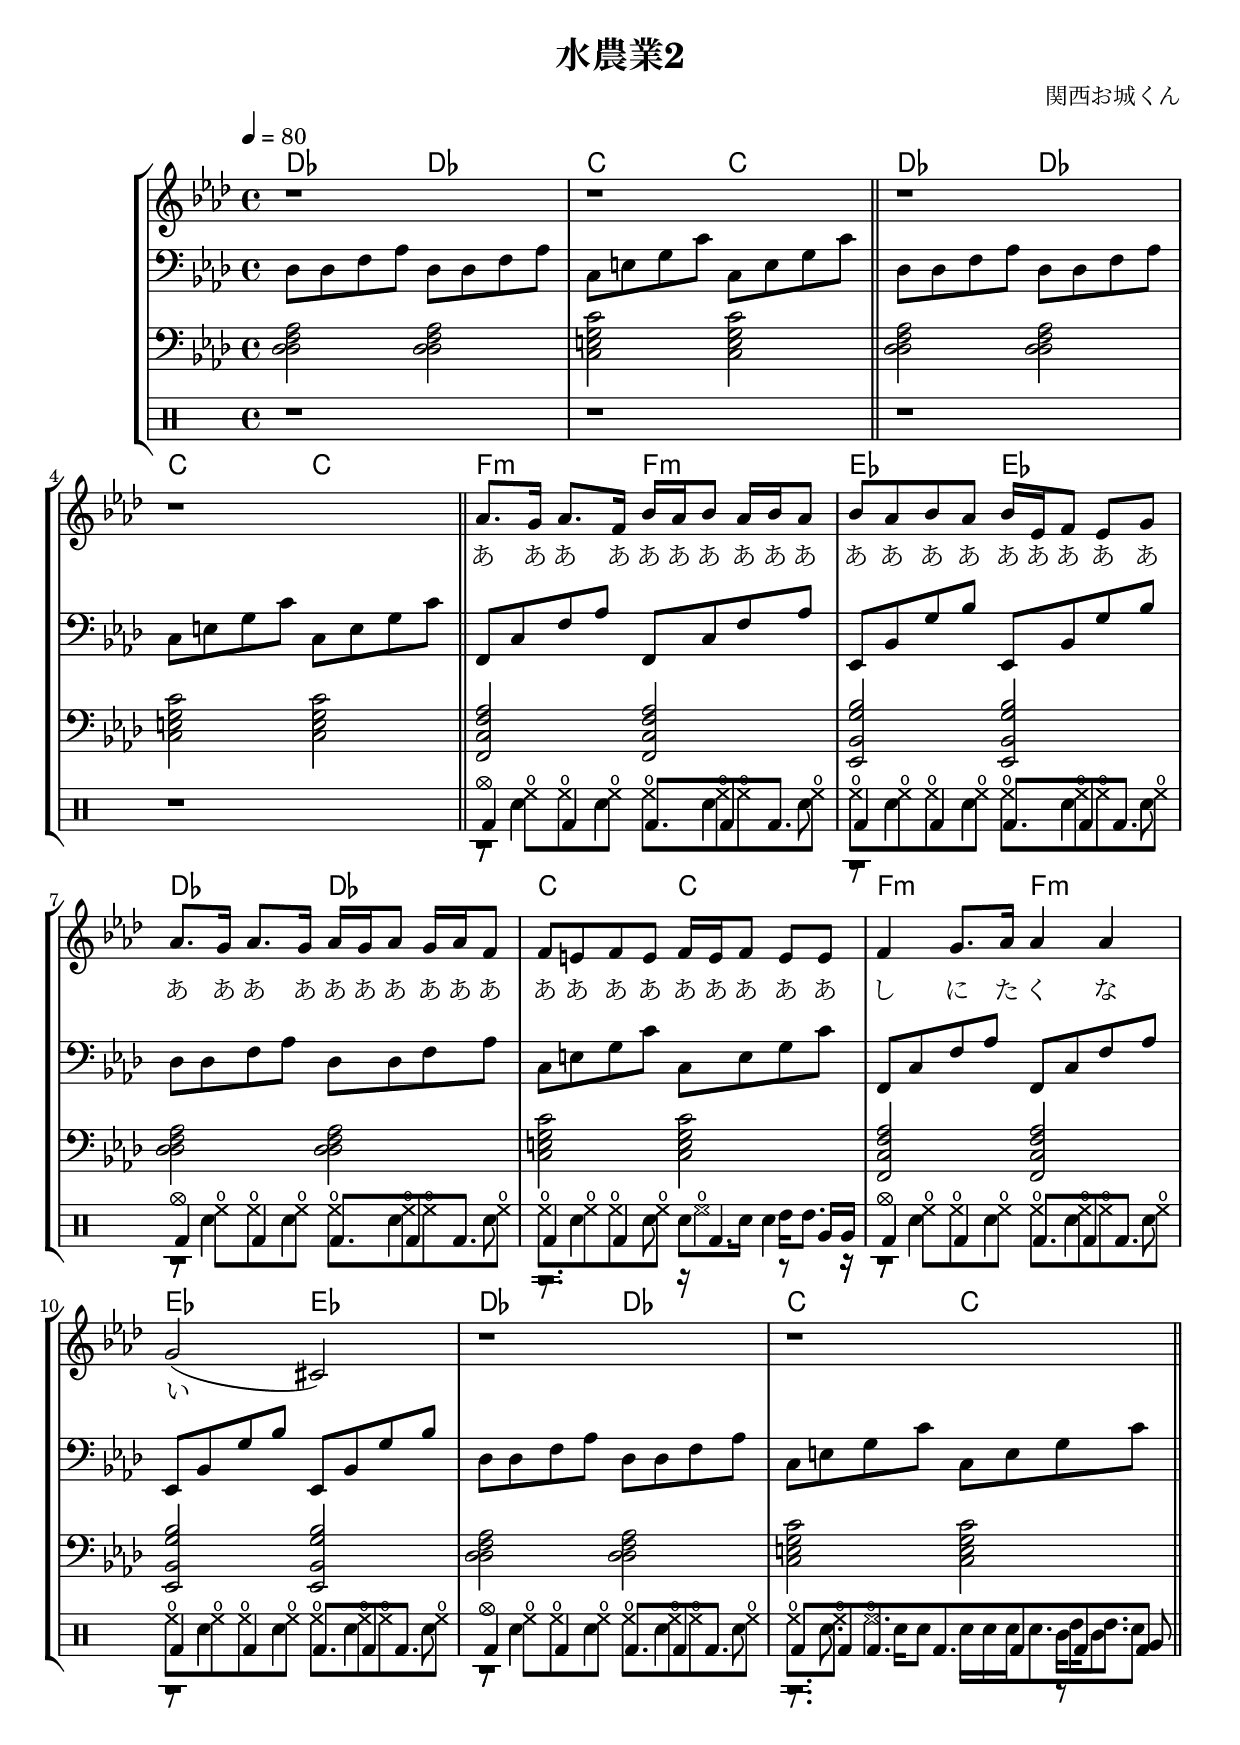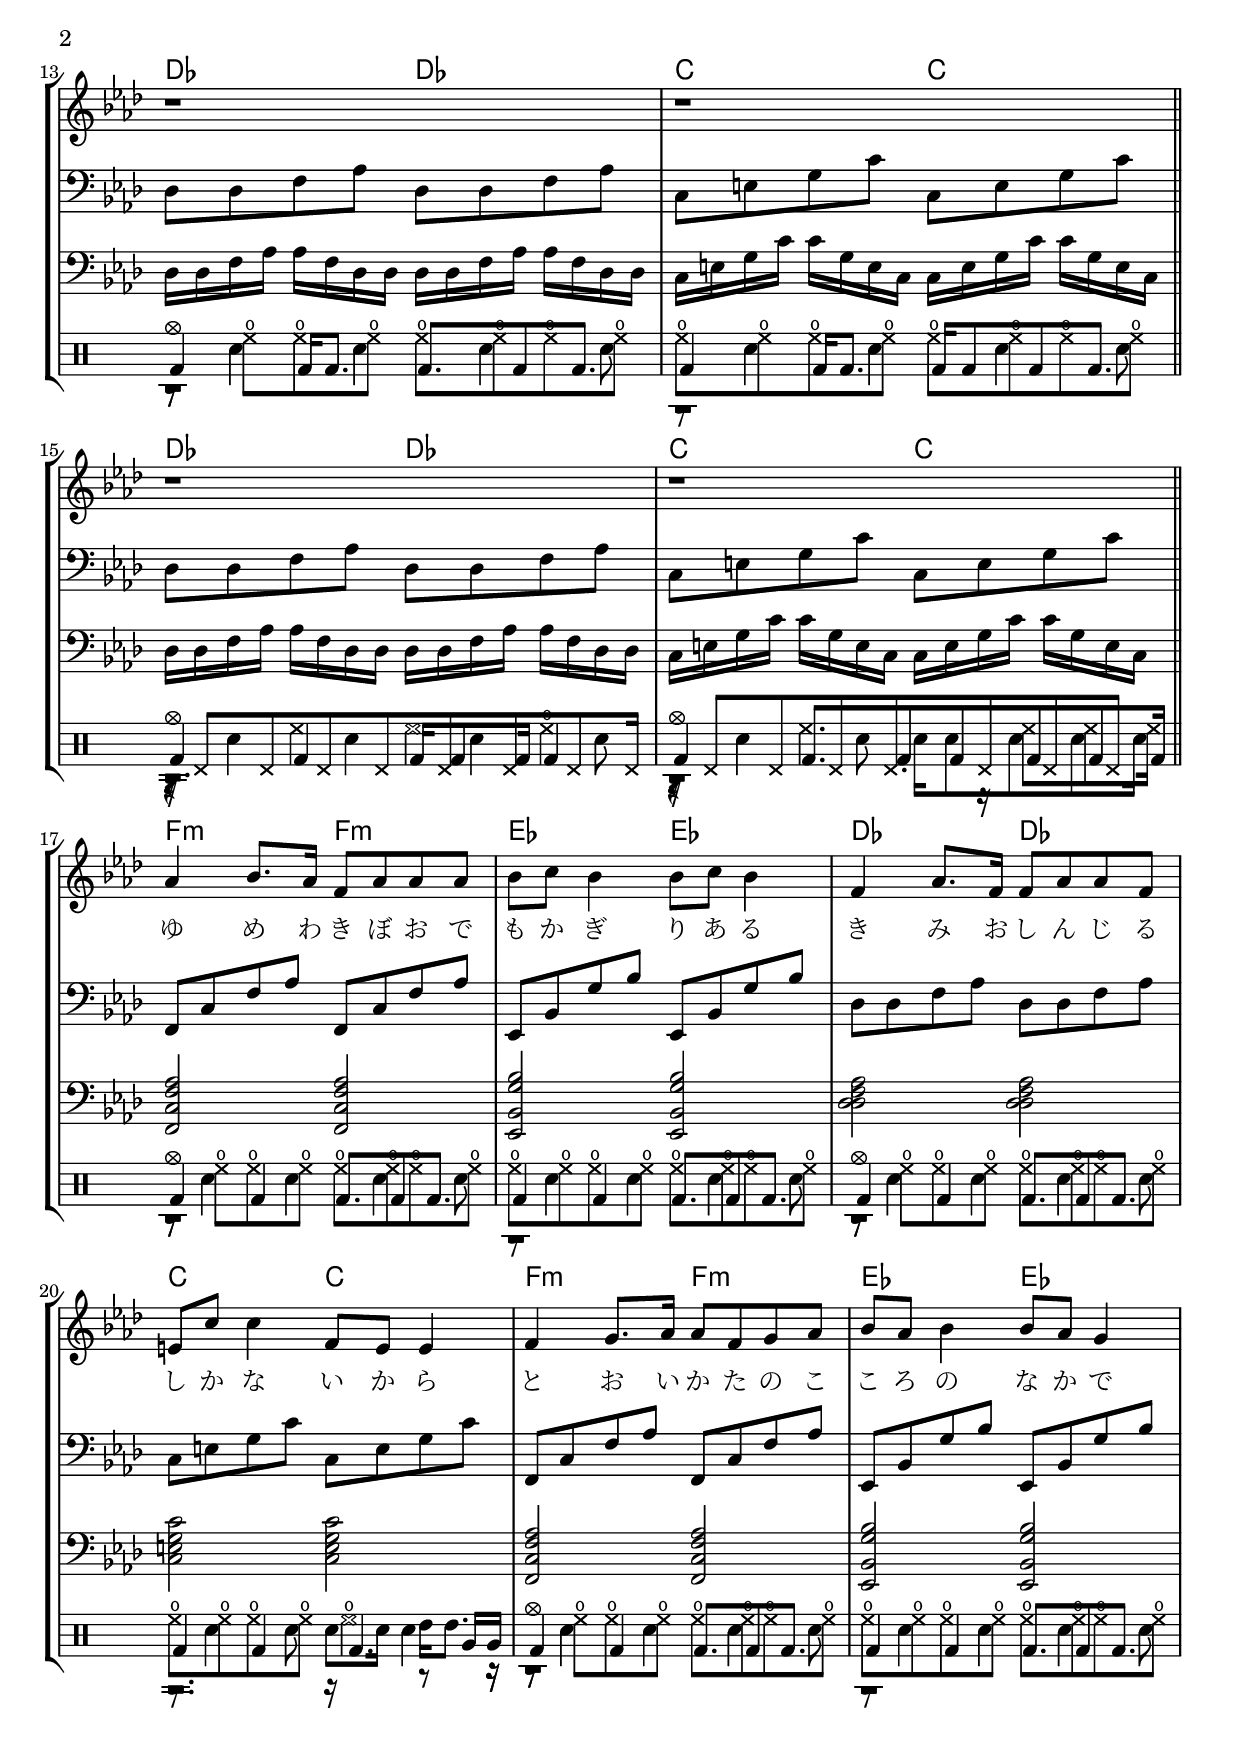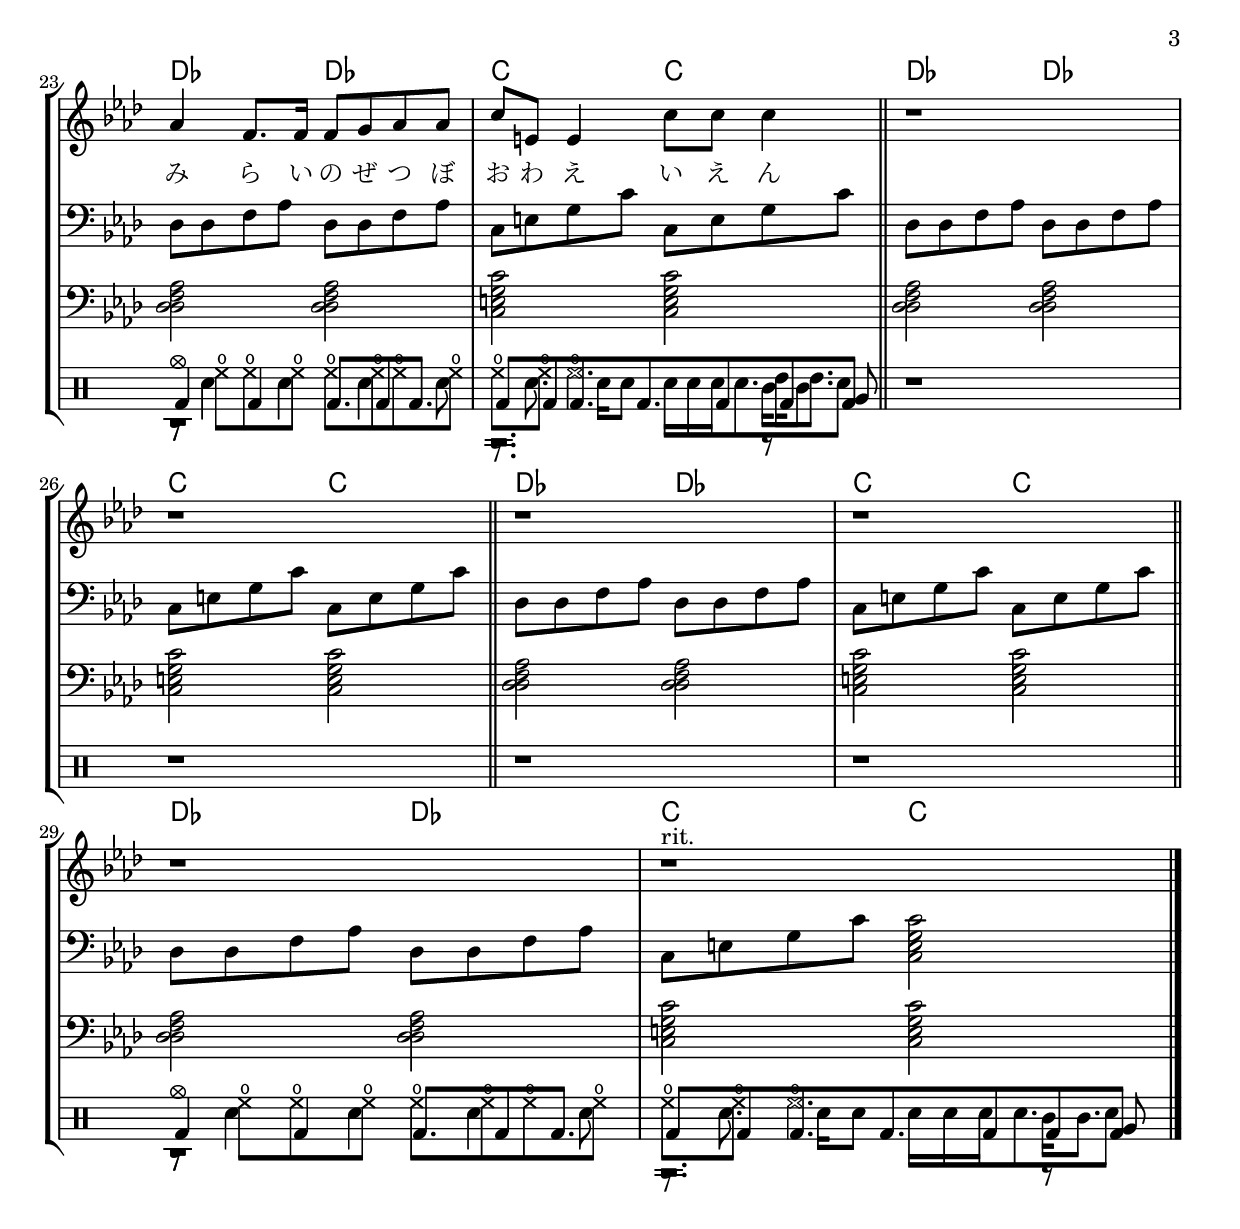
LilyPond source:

\version "2.12.1"

\header {
	title = \markup {水農業2}
	composer = \markup \center-column {関西お城くん}
}

harmony = \chordmode {
	des2 des c c 

	des des c c 

	f:m f:m es es des des c c f:m f:m es es des des c c 

	des des c c 

	des des c c 

	f:m f:m es es des des c c f:m f:m es es des des c c 

	des des c c 

	des des c c 

	des des c c 
}

melody = {
	\key as \major
	\tempo 4 = 80
	r1 | r1   
	r1 | r1   
	\set Staff.midiInstrument = #"fss0.31"
	 as'8.  g'16  as'8.  f'16  bes'16  as'16  bes'8  as'16  bes'16  as'8 
	bes'8  as'8  bes'8  as'8  bes'16  es'16  f'8  es'8  g'8 
	as'8.  g'16  as'8.  g'16  as'16  g'16  as'8  g'16  as'16  f'8 
	f'8  e'8  f'8  e'8  f'16  e'16  f'8  e'8  e'8 
	f'4  g'8.  as'16  as'4  as'4 
	g'2  (cis'2)
	r1 r1 	r1 | r1   
	r1 | r1   
	\set Staff.midiInstrument = #"fss0.31"
	 as'4  bes'8.  as'16  f'8  as'8  as'8  as'8 
	bes'8  c''8  bes'4  bes'8  c''8  bes'4 
	f'4  as'8.  f'16  f'8  as'8  as'8  f'8 
	e'8  c''8  c''4  f'8  e'8  e'4 
	f'4  g'8.  as'16  as'8  f'8  g'8  as'8 
	bes'8  as'8  bes'4  bes'8  as'8  g'4 
	as'4  f'8.  f'16  f'8  g'8  as'8  as'8 
	c''8  e'8  e'4  c''8  c''8  c''4
	r1 | r1   
	r1 | r1   
	r1 | r1^"rit." \bar "|."
}

words = \lyricmode {
	
	
	あ  あ  あ  あ  あ  あ  あ  あ  あ  あ  あ  あ  あ  あ  あ  あ  あ  あ  あ  あ  あ  あ  あ  あ  あ  あ  あ  あ  あ  あ  あ  あ  あ  あ  あ  あ  あ  あ  し  に  た  く  な  い  
	
	
	ゆ  め  わ  き  ぼ  お  で  も  か  ぎ  り  あ  る  き  み  お  し  ん  じ  る  し  か  な  い  か  ら  と  お  い  か  た  の  こ  こ  ろ  の  な  か  で  み  ら  い  の  ぜ  つ  ぼ  お  わ  え  い  え  ん  
	
	
	
}

tempochange = {
	\tempo 4 = 80
	r1 | r1 \bar "||"
	\tempo 4 = 80
	r1 | r1 \bar "||"
	\tempo 4 = 80
	r1 | r1 | r1 | r1 | r1 | r1 | r1 | r1 \bar "||"
	\tempo 4 = 80
	r1 | r1 \bar "||"
	\tempo 4 = 80
	r1 | r1 \bar "||"
	\tempo 4 = 80
	r1 | r1 | r1 | r1 | r1 | r1 | r1 | r1 \bar "||"
	\tempo 4 = 80
	r1 | r1 \bar "||"
	\tempo 4 = 80
	r1 | r1 \bar "||"
	\tempo 4 = 80
	r1 | \tempo 4 = 60 r2 \tempo 4 = 53 r2 \bar "|."
}

mainacc = {
	\clef bass
	\set Staff.midiInstrument = #"Acoustic grand"
	\key as \major
	\tempo 4 = 80
	des8 des8 f8 as8
	des8 des8 f8 as8
	c8 e8 g8 c'8
	c8 e8 g8 c'8
	\bar "||"

	\set Staff.midiInstrument = #"Acoustic grand"
	des8 des8 f8 as8
	des8 des8 f8 as8
	c8 e8 g8 c'8
	c8 e8 g8 c'8
	\bar "||"

	\set Staff.midiInstrument = #"Acoustic grand"
	f,8 c8 f8 as8
	f,8 c8 f8 as8
	es,8 bes,8 g8 bes8
	es,8 bes,8 g8 bes8
	des8 des8 f8 as8
	des8 des8 f8 as8
	c8 e8 g8 c'8
	c8 e8 g8 c'8
	f,8 c8 f8 as8
	f,8 c8 f8 as8
	es,8 bes,8 g8 bes8
	es,8 bes,8 g8 bes8
	des8 des8 f8 as8
	des8 des8 f8 as8
	c8 e8 g8 c'8
	c8 e8 g8 c'8
	\bar "||"

	\set Staff.midiInstrument = #"Acoustic grand"
	des8 des8 f8 as8
	des8 des8 f8 as8
	c8 e8 g8 c'8
	c8 e8 g8 c'8
	\bar "||"

	\set Staff.midiInstrument = #"Acoustic grand"
	des8 des8 f8 as8
	des8 des8 f8 as8
	c8 e8 g8 c'8
	c8 e8 g8 c'8
	\bar "||"

	\set Staff.midiInstrument = #"Acoustic grand"
	f,8 c8 f8 as8
	f,8 c8 f8 as8
	es,8 bes,8 g8 bes8
	es,8 bes,8 g8 bes8
	des8 des8 f8 as8
	des8 des8 f8 as8
	c8 e8 g8 c'8
	c8 e8 g8 c'8
	f,8 c8 f8 as8
	f,8 c8 f8 as8
	es,8 bes,8 g8 bes8
	es,8 bes,8 g8 bes8
	des8 des8 f8 as8
	des8 des8 f8 as8
	c8 e8 g8 c'8
	c8 e8 g8 c'8
	\bar "||"

	\set Staff.midiInstrument = #"Acoustic grand"
	des8 des8 f8 as8
	des8 des8 f8 as8
	c8 e8 g8 c'8
	c8 e8 g8 c'8
	\bar "||"

	\set Staff.midiInstrument = #"Acoustic grand"
	des8 des8 f8 as8
	des8 des8 f8 as8
	c8 e8 g8 c'8
	c8 e8 g8 c'8
	\bar "||"

	\set Staff.midiInstrument = #"Acoustic grand"
	des8 des8 f8 as8
	des8 des8 f8 as8
	c8 e8 g8 c'8
	<c e g c'>2
	\bar "|."
}

subacc = {
	\clef bass
	\set Staff.midiInstrument = #"Violin"
	\key as \major
	\tempo 4 = 80
	<des des f as>2
	<des des f as>2
	<c e g c'>2
	<c e g c'>2
	\bar "||"

	\set Staff.midiInstrument = #"Violin"
	<des des f as>2
	<des des f as>2
	<c e g c'>2
	<c e g c'>2
	\bar "||"

	\set Staff.midiInstrument = #"Violin"
	<f, c f as>2
	<f, c f as>2
	<es, bes, g bes>2
	<es, bes, g bes>2
	<des des f as>2
	<des des f as>2
	<c e g c'>2
	<c e g c'>2
	<f, c f as>2
	<f, c f as>2
	<es, bes, g bes>2
	<es, bes, g bes>2
	<des des f as>2
	<des des f as>2
	<c e g c'>2
	<c e g c'>2
	\bar "||"

	\set Staff.midiInstrument = #"Violin"
	des16 des f as as f des des
	des16 des f as as f des des
	c16 e g c' c' g e c
	c16 e g c' c' g e c
	\bar "||"

	\set Staff.midiInstrument = #"Violin"
	des16 des f as as f des des
	des16 des f as as f des des
	c16 e g c' c' g e c
	c16 e g c' c' g e c
	\bar "||"

	\set Staff.midiInstrument = #"Violin"
	<f, c f as>2
	<f, c f as>2
	<es, bes, g bes>2
	<es, bes, g bes>2
	<des des f as>2
	<des des f as>2
	<c e g c'>2
	<c e g c'>2
	<f, c f as>2
	<f, c f as>2
	<es, bes, g bes>2
	<es, bes, g bes>2
	<des des f as>2
	<des des f as>2
	<c e g c'>2
	<c e g c'>2
	\bar "||"

	\set Staff.midiInstrument = #"Violin"
	<des des f as>2
	<des des f as>2
	<c e g c'>2
	<c e g c'>2
	\bar "||"

	\set Staff.midiInstrument = #"Violin"
	<des des f as>2
	<des des f as>2
	<c e g c'>2
	<c e g c'>2
	\bar "||"

	\set Staff.midiInstrument = #"Violin"
	<des des f as>2
	<des des f as>2
	<c e g c'>2
	<c e g c'>2
	\bar "|."
}

percA = {
	\drummode {
	r1 |r1 \bar "||"
	r1 |r1 \bar "||"
	r8 hho8 hho8 hho8 hho8 hho8 hho8 hho8  |hho8 hho8 hho8 hho8 hho8 hho8 hho8 hho8  |r8 hho8 hho8 hho8 hho8 hho8 hho8 hho8  |hho8 hho8 hho8 hho8 hho2  |r8 hho8 hho8 hho8 hho8 hho8 hho8 hho8  |hho8 hho8 hho8 hho8 hho8 hho8 hho8 hho8  |r8 hho8 hho8 hho8 hho8 hho8 hho8 hho8  |hho8 hho8 hho2.  \bar "||"
	cymc1  |r1  \bar "||"
	r2. hho4  |r1  \bar "||"
	r8 hho8 hho8 hho8 hho8 hho8 hho8 hho8  |hho8 hho8 hho8 hho8 hho8 hho8 hho8 hho8  |r8 hho8 hho8 hho8 hho8 hho8 hho8 hho8  |hho8 hho8 hho8 hho8 hho2  |r8 hho8 hho8 hho8 hho8 hho8 hho8 hho8  |hho8 hho8 hho8 hho8 hho8 hho8 hho8 hho8  |r8 hho8 hho8 hho8 hho8 hho8 hho8 hho8  |hho8 hho8 hho2.  \bar "||"
	r1 |r1 \bar "||"
	r1 |r1 \bar "||"
	r8 hho8 hho8 hho8 hho8 hho8 hho8 hho8  |hho8 hho8 hho2.  \bar "|."
	}
}

percB = {
	\drummode {
	r1 |r1 \bar "||"
	r1 |r1 \bar "||"
	r8 sn4 sn4 sn4 sn8  |r8 sn4 sn4 sn4 sn8  |r8 sn4 sn4 sn4 sn8  |r8 sn4 sn8 sn8 sn16 sn4 r16  |r8 sn4 sn4 sn4 sn8  |r8 sn4 sn4 sn4 sn8  |r8 sn4 sn4 sn4 sn8  |r8 sn8. sn16 sn8 sn16 sn16 sn16 sn8. sn8  \bar "||"
	r8 hho8 hho8 hho8 hho8 hho8 hho8 hho8  |hho8 hho8 hho8 hho8 hho8 hho8 hho8 hho8  \bar "||"
	r4 hh4 hh2  |r4 hh4. r16 hh8 hh8 hh16  \bar "||"
	r8 sn4 sn4 sn4 sn8  |r8 sn4 sn4 sn4 sn8  |r8 sn4 sn4 sn4 sn8  |r8 sn4 sn8 sn8 sn16 sn4 r16  |r8 sn4 sn4 sn4 sn8  |r8 sn4 sn4 sn4 sn8  |r8 sn4 sn4 sn4 sn8  |r8 sn8. sn16 sn8 sn16 sn16 sn16 sn8. sn8  \bar "||"
	r1 |r1 \bar "||"
	r1 |r1 \bar "||"
	r8 sn4 sn4 sn4 sn8  |r8 sn8. sn16 sn8 sn16 sn16 sn16 sn8. sn8  \bar "|."
	}
}

percC = {
	\drummode {
	r1 |r1 \bar "||"
	r1 |r1 \bar "||"
	bd4 bd4 bd8. bd8 bd8.  |bd4 bd4 bd8. bd8 bd8.  |bd4 bd4 bd8. bd8 bd8.  |bd4 bd4 r16 bd4. r16  |bd4 bd4 bd8. bd8 bd8.  |bd4 bd4 bd8. bd8 bd8.  |bd4 bd4 bd8. bd8 bd8.  |bd8 bd8 bd8. bd8. bd8 bd8 bd8  \bar "||"
	r1  |r1  \bar "||"
	r16 hhp8 hhp8 hhp8 hhp8 hhp8 hhp8 hhp8 hhp16  |r16 hhp8 hhp8 hhp8 hhp8. hhp8 hhp8 hhp8  \bar "||"
	bd4 bd4 bd8. bd8 bd8.  |bd4 bd4 bd8. bd8 bd8.  |bd4 bd4 bd8. bd8 bd8.  |bd4 bd4 r16 bd4. r16  |bd4 bd4 bd8. bd8 bd8.  |bd4 bd4 bd8. bd8 bd8.  |bd4 bd4 bd8. bd8 bd8.  |bd8 bd8 bd8. bd8. bd8 bd8 bd8  \bar "||"
	r1 |r1 \bar "||"
	r1 |r1 \bar "||"
	bd4 bd4 bd8. bd8 bd8.  |bd8 bd8 bd8. bd8. bd8 bd8 bd8  \bar "|."
	}
}

percD = {
	\drummode {
	r1 |r1 \bar "||"
	r1 |r1 \bar "||"
	cymc1  |r1  |cymc1  |r1  |cymc1  |r1  |cymc1  |r1  \bar "||"
	r8 sn4 sn4 sn4 sn8  |r8 sn4 sn4 sn4 sn8  \bar "||"
	r8 sn4 sn4 sn4 sn8  |r8 sn4 sn8 sn16 sn8 sn8 sn8 sn16  \bar "||"
	cymc1  |r1  |cymc1  |r1  |cymc1  |r1  |cymc1  |r1  \bar "||"
	r1 |r1 \bar "||"
	r1 |r1 \bar "||"
	cymc1  |r1  \bar "|."
	}
}

percE = {
	\drummode {
	r1 |r1 \bar "||"
	r1 |r1 \bar "||"
	r1 |r1 |r1 |r2. tommh16 tommh8.  |r1 |r1 |r1 |r2. tommh16 tommh8.  \bar "||"
	bd4 bd16 bd8. bd8. bd8 bd8.  |bd4 bd16 bd8. bd16 bd8 bd8 bd8.  \bar "||"
	bd4 bd4 bd16 bd8 bd16 bd4  |bd4 bd8. bd8 bd8 bd8 bd8 bd16  \bar "||"
	r1 |r1 |r1 |r2. tommh16 tommh8.  |r1 |r1 |r1 |r2. tommh16 tommh8.  \bar "||"
	r1 |r1 \bar "||"
	r1 |r1 \bar "||"
	r1 |r1 \bar "|."
	}
}

percF = {
	\drummode {
	r1 | r1 \bar "||"
	r1 | r1 \bar "||"
	r1 |r1 |r1 |r2. r8 tomfh16 tomfh16  |r1 |r1 |r1 |r2. r8 tomfh8  \bar "||"
	r1 | r1 \bar "||"
	cymc1  |cymc1  \bar "||"
	r1 |r1 |r1 |r2. r8 tomfh16 tomfh16  |r1 |r1 |r1 |r2. r8 tomfh8  \bar "||"
	r1 | r1 \bar "||"
	r1 | r1 \bar "||"
	r1 |r2. r8 tomfh8  \bar "|."
	}
}

percG = {
	\drummode {
	r1 | r1 \bar "||"
	r1 | r1 \bar "||"
	r1 |r1 |r1 |r1 |r1 |r1 |r1 |r2. tomml16 tomml8.  \bar "||"
	r1 | r1 \bar "||"
	r1 | r1 \bar "||"
	r1 |r1 |r1 |r1 |r1 |r1 |r1 |r2. tomml16 tomml8.  \bar "||"
	r1 | r1 \bar "||"
	r1 | r1 \bar "||"
	r1 |r2. tomml16 tomml8.  \bar "|."
	}
}

\score {
	<<
		\new StaffGroup <<
			\new ChordNames {\harmony}
			\new Voice = "melody" {\melody}
			\new Lyrics \lyricsto "melody" \words
			\new Staff = "mainacc" {\mainacc}
			\new Staff = "subacc" {\subacc}
			\new DrumStaff <<
				\new DrumVoice {\percA}
				\new DrumVoice {\percB}
				\new DrumVoice {\percC}
				\new DrumVoice {\percD}
				\new DrumVoice {\percE}
				\new DrumVoice {\percF}
				\new DrumVoice {\percG}
			>>
		>>
	>>
	\layout { }
}
